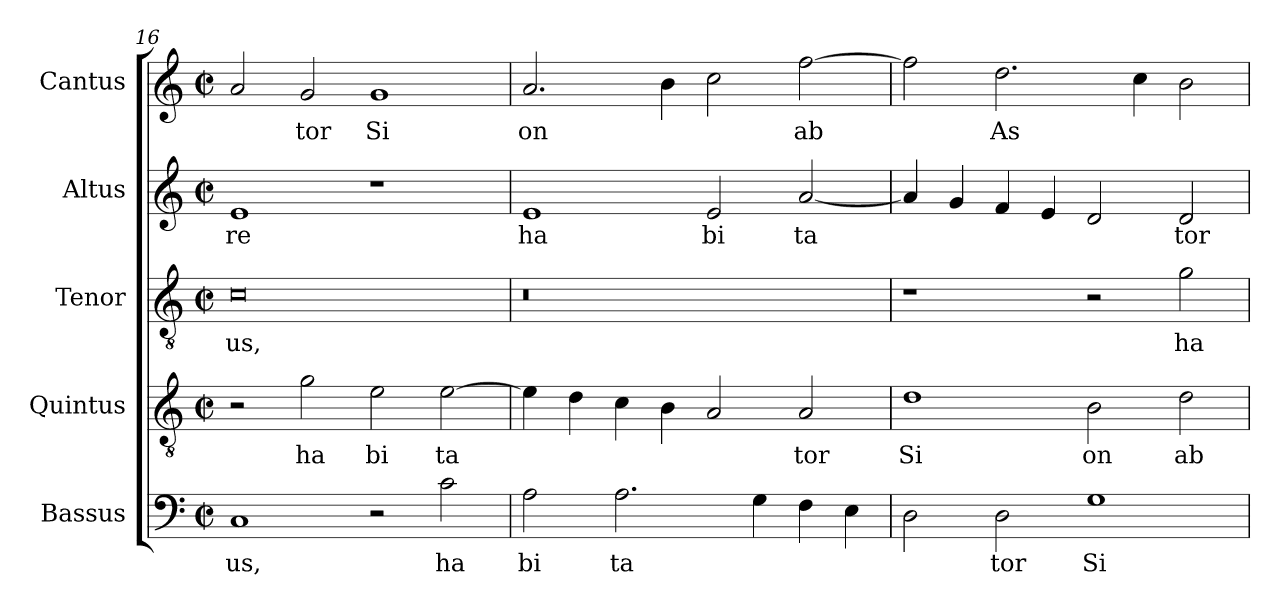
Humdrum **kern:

**kern	**text	**kern	**text	**kern	**text	**kern	**text	**kern	**text
*part5	*part5	*part4	*part4	*part3	*part3	*part2	*part2	*part1	*part1
*staff5	*staff5	*staff4	*staff4	*staff3	*staff3	*staff2	*staff2	*staff1	*staff1
*I"Bassus	*	*I"Quintus	*	*I"Tenor	*	*I"Altus	*	*I"Cantus	*
*clefF4	*	*clefGv2	*	*clefGv2	*	*clefG2	*	*clefG2	*
*M2/2	*	*M2/2	*	*M2/2	*	*M2/2	*	*M2/2	*
*met(c|)	*	*met(c|)	*	*met(c|)	*	*met(c|)	*	*met(c|)	*
=16	=16	=16	=16	=16	=16	=16	=16	=16	=16
!	!LO:LY:b:cj	!	!	!	!LO:LY:b:cj	!	!LO:LY:b:cj	!	!
1C	us,	2r	.	0c	-us,	1e	re	2a/	.
!	!	!	!LO:LY:b:cj	!	!	!	!	!	!LO:LY:b:cj
.	.	2g\	ha	.	.	.	.	2g/	tor
!	!	!	!LO:LY:b:cj	!	!	!	!	!	!LO:LY:b:cj
2r	.	2e\	bi	.	.	1r	.	1g	Si
!	!LO:LY:b:cj	!	!LO:LY:b:cj	!	!	!	!	!	!
2c\	ha	[>2e\	ta	.	.	.	.	.	.
=17	=17	=17	=17	=17	=17	=17	=17	=17	=17
!	!LO:LY:b:cj	!	!	!	!	!	!LO:LY:b:cj	!	!LO:LY:b:cj
2A\	bi	4e\]	.	0r	.	1e	ha	2.a/	on
.	.	4d\	.	.	.	.	.	.	.
!	!LO:LY:b:cj	!	!	!	!	!	!	!	!
2.A\	ta	4c\	.	.	.	.	.	.	.
.	.	4B\	.	.	.	.	.	4b\	.
!	!	!	!	!	!	!	!LO:LY:b:cj	!	!
.	.	2A/	.	.	.	2e/	bi	2cc\	.
4G\	.	.	.	.	.	.	.	.	.
!	!	!	!LO:LY:b:cj	!	!	!	!LO:LY:b:cj	!	!LO:LY:b:cj
4F\	.	2A/	tor	.	.	[<2a/	ta	[>2ff\	ab
4E\	.	.	.	.	.	.	.	.	.
=18	=18	=18	=18	=18	=18	=18	=18	=18	=18
!	!	!	!LO:LY:b:cj	!	!	!	!	!	!
2D\	.	1d	Si	1r	.	4a/]	.	2ff\]	.
.	.	.	.	.	.	4g/	.	.	.
!	!LO:LY:b:cj	!	!	!	!	!	!	!	!LO:LY:b:cj
2D\	tor	.	.	.	.	4f/	.	2.dd\	As
.	.	.	.	.	.	4e/	.	.	.
!	!LO:LY:b:cj	!	!LO:LY:b:cj	!	!	!	!	!	!
1G	Si	2B\	on	2r	.	2d/	.	.	.
.	.	.	.	.	.	.	.	4cc\	.
!	!	!	!LO:LY:b:cj	!	!LO:LY:b:cj	!	!LO:LY:b:cj	!	!
.	.	2d\	ab	2g\	ha-	2d/	tor	2b\	.
=	=	=	=	=	=	=	=	=	=
*-	*-	*-	*-	*-	*-	*-	*-	*-	*-
